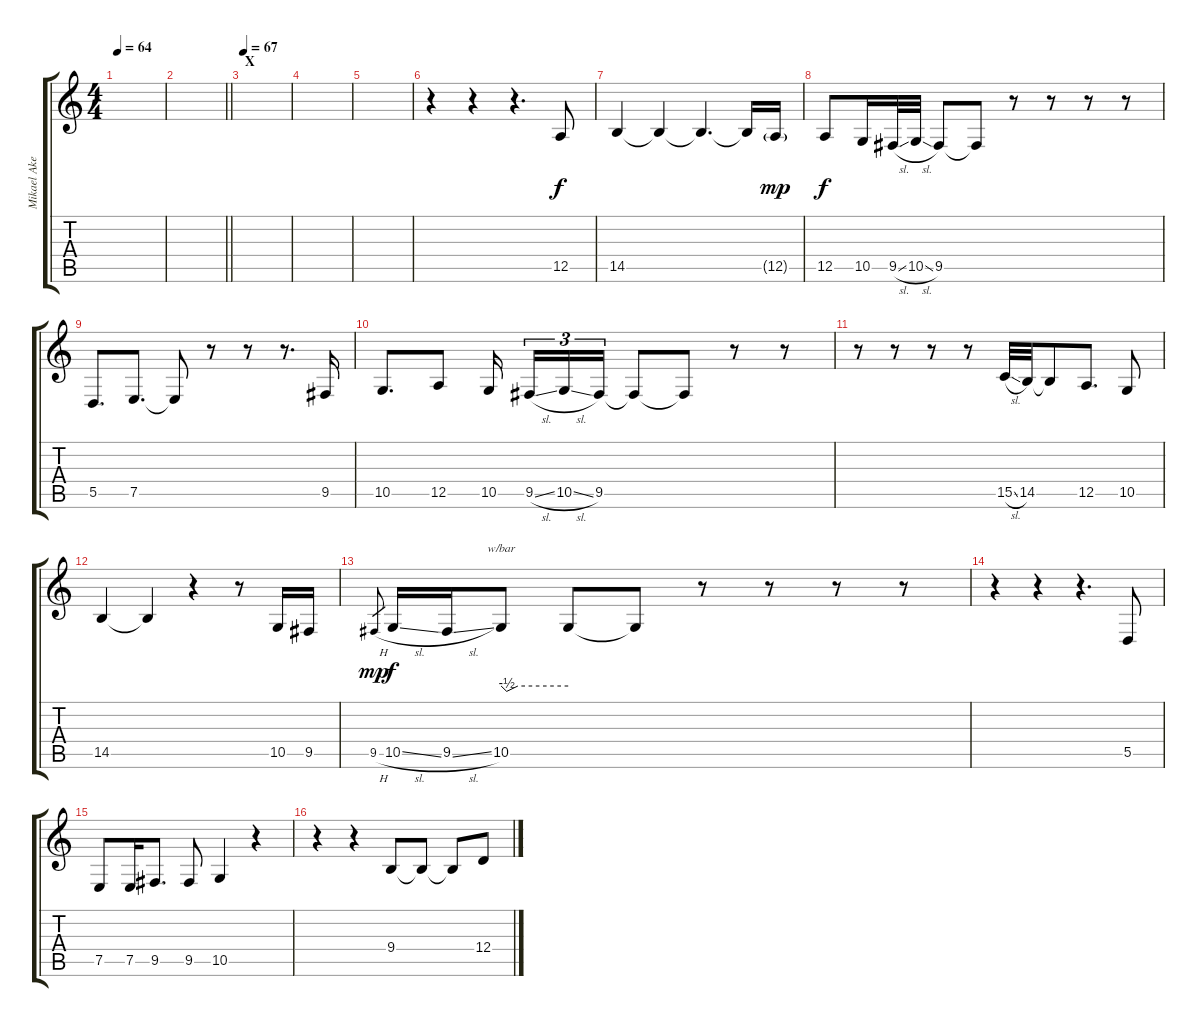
\track ("Mikael Akerfeldt - Vocals" "Mikael Ake") {instrument recorder}
\staff {score tabs}
\tuning (E4 B3 G3 D3 A2 E2) {hide}
\ts (4 4)
\tempo 64
\clef g2
\ks c
|
\barLineRight lightlight
|
\section ("" "X")
\tempo 67
|
|
|
r.4 r.4 r.4{d} 12.5.8 |
14.5.4 14.5{t}.4 14.5{t}.4{d} 14.5{t}.16 12.5{g}.16{dy mp} |
12.5.8{dy f} 10.5.16 9.5{sl}.32 10.5{sl}.32 9.5.8 9.5{t}.8 r.8 r.8 r.8 r.8 |
5.5.8{d} 7.5.8{d} 7.5{t}.8 r.8 r.8 r.8{d} 9.5.16 |
10.5.8{d} 12.5.8 10.5.16{beam splitsecondary} 9.5{sl}.16{tu (3 2)} 10.5{sl}.16{tu (3 2)} 9.5.16{tu (3 2)} 9.5{t}.8 9.5{t}.8 r.8 r.8 |
r.8 r.8 r.8 r.8 15.5{sl}.32 14.5.32 14.5{t}.8 12.5.8{d} 10.5.8 |
14.5.4 14.5{t}.4 r.4 r.8 10.5.16 9.5.16 |
9.5{h}.8{gr dy mp} 10.5{sl}.16{dy f} 9.5{sl}.16 10.5.8{tbe (custom default 0 0 5 -2 15 0 60 0)} 10.5{t}.8 10.5{t}.8 r.8 r.8 r.8 r.8 |
r.4 r.4 r.4{d} 5.5.8 |
7.5.8 7.5.16 9.5.8{d} 9.5.8 10.5.4 r.4 |
r.4 r.4 9.4.8 9.4{t}.8 9.4{t}.8 12.4.8
